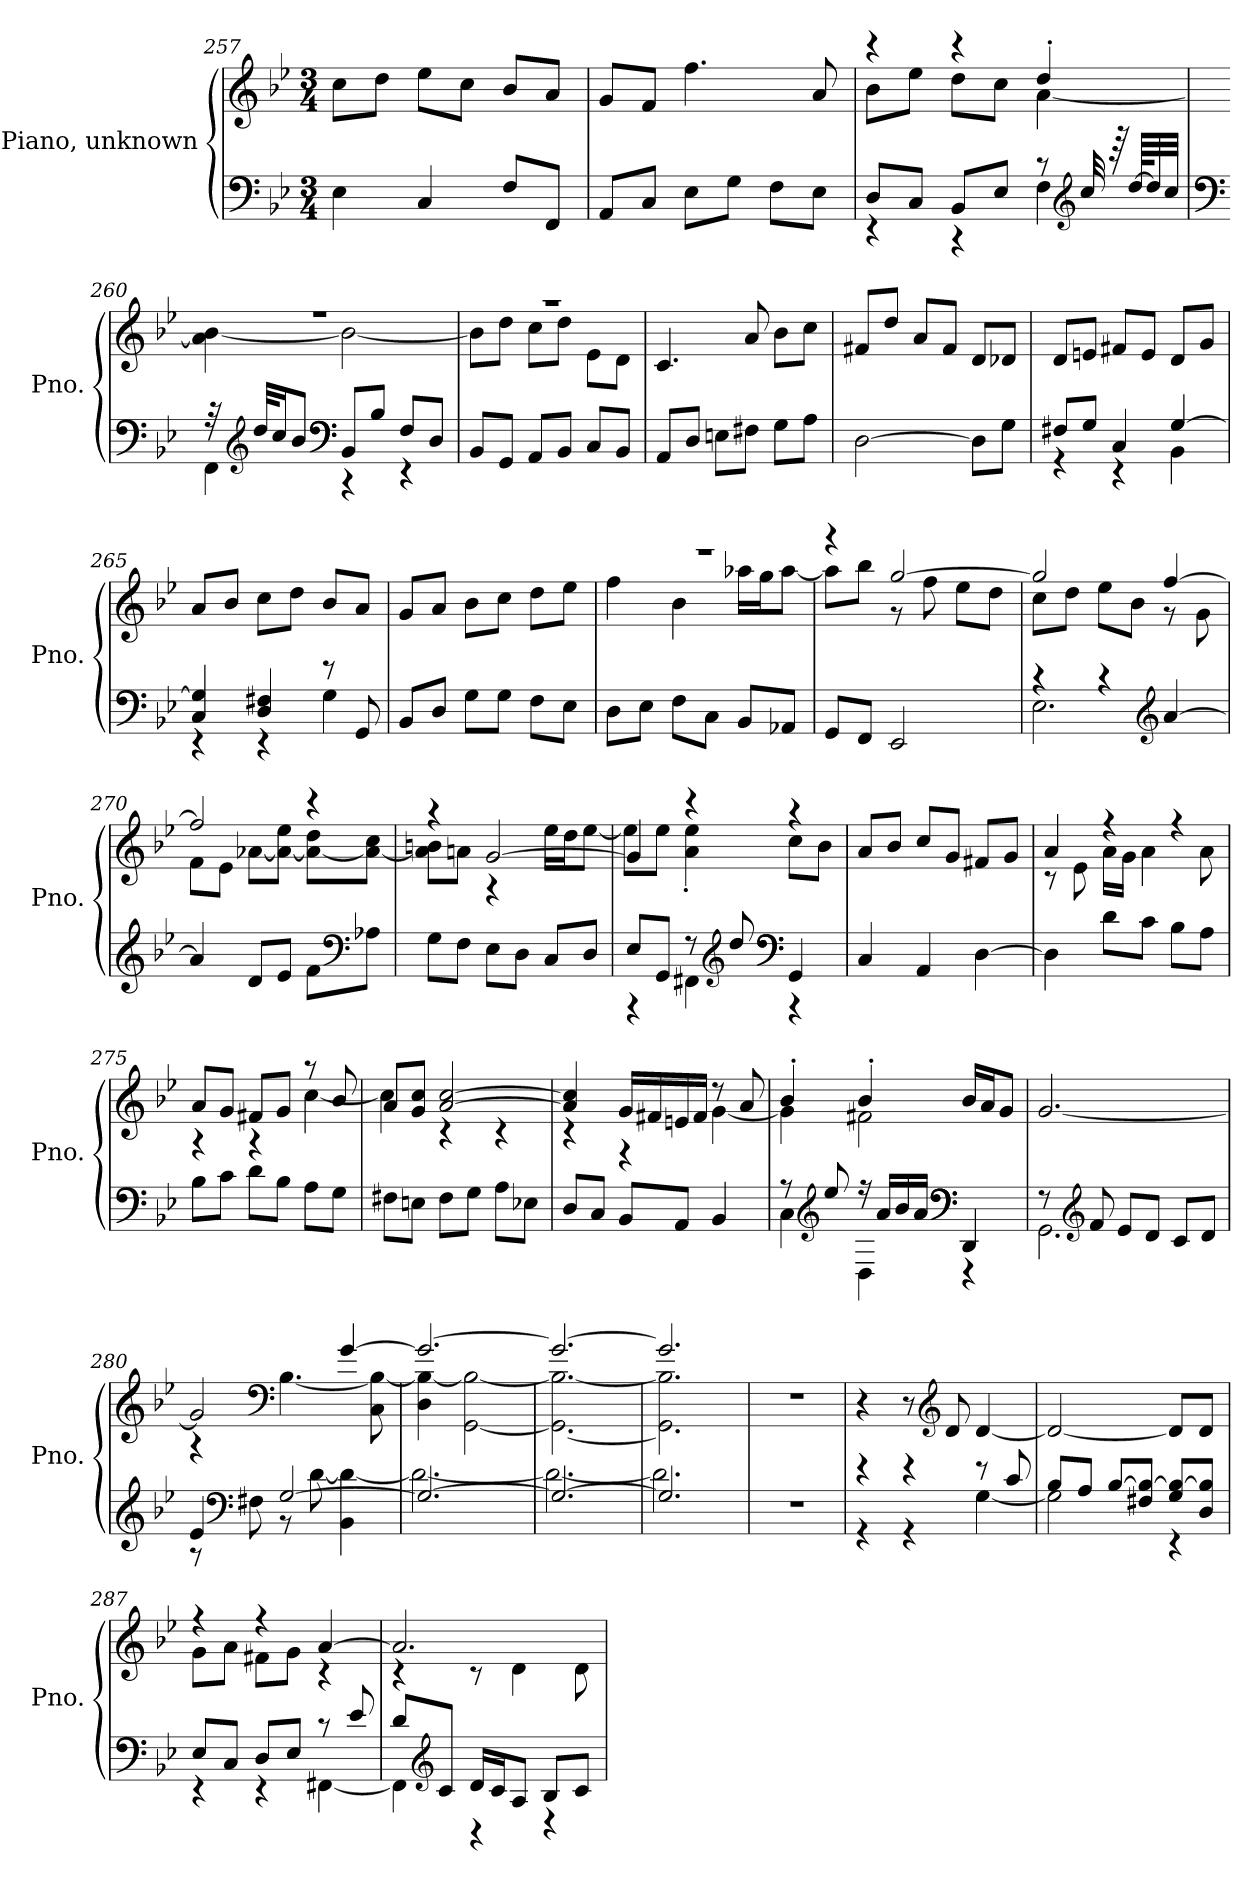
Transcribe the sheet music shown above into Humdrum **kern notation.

**kern	**kern
*part1	*part1
*staff2	*staff1
*I"Piano, unknown	*
*I'Pno.	*
*clefF4	*clefG2
*k[b-e-]	*k[b-e-]
*M3/4	*M3/4
=257	=257
4E-\	8cc\L
.	8dd\J
4C/	8ee-\L
.	8cc\J
8F/L	8b-/L
8FF/J	8a/J
=258	=258
8AA/L	8g/L
8C/J	8f/J
8E-\L	4.ff\
8G\J	.
8F\L	.
8E-\J	8a/
=259	=259
*^	*^
8D/L	4r	4r	8b-\L
8C/J	.	.	8ee-\J
8BB-/L	4r	4r	8dd\L
8E-/J	.	.	8cc\J
8r	4F\	4dd'/	[4a\
*clefG2	*	*	*
32cc/	.	.	.
64r	.	.	.
[64dd/KLLL	.	.	.
32dd/]	.	.	.
32cc/JJJ	.	.	.
!!LO:PB:g=z	!!
=260	=260	=260	=260
*clefF4	*	*	*
32r	4FF\	2.r	4a\] [4b-\
*clefG2	*	*	*
32dd/KLL	.	.	.
16cc/J	.	.	.
8b-/J	.	.	.
*clefF4	*	*	*
8BB-/L	4r	.	2b-\_
8B-/J	.	.	.
8F/L	4r	.	.
8D/J	.	.	.
*v	*v	*	*
=261	=261	=261
8BB-/L	2.r	8b-\L]
8GG/J	.	8dd\J
8AA/L	.	8cc\L
8BB-/J	.	8dd\J
8C/L	.	8e-\L
8BB-/J	.	8d\J
*	*v	*v
=262	=262
8AA/L	4.c/
8D/J	.
8En\L	.
8F#X\J	8a/
8G\L	8b-\L
8A\J	8cc\J
=263	=263
[2D\	8f#X/L
.	8dd/J
.	8a/L
.	8f#/J
8D\L]	8d/L
8G\J	8d-X/J
=264	=264
*^	*
8F#X/L	4r	8d/L
8G/J	.	8en/J
4C/	4r	8f#X/L
.	.	8e/J
[4G/	4BB-\	8d/L
.	.	8g/J
!!LO:LB:g=z
=265	=265	=265
4C/ 4G/]	4r	8a/L
.	.	8b-/J
4D/ 4F#X/	4r	8cc\L
.	.	8dd\J
8r	4G\	8b-/L
8GG/	.	8a/J
*v	*v	*
=266	=266
8BB-/L	8g/L
8D/J	8a/J
8G\L	8b-\L
8G\J	8cc\J
8F\L	8dd\L
8E-\J	8ee-\J
=267	=267
*	*^
8D\L	2.r	4ff\
8E-\J	.	.
8F\L	.	4b-\
8C\J	.	.
8BB-/L	.	16aa-X\LL
.	.	16gg\J
8AA-X/J	.	[8aa-\J
=268	=268	=268
8GG/L	4r	8aa-\L]
8FF/J	.	8bb-\J
2EE-/	[2gg/	8r
.	.	8ff\
.	.	8ee-\L
.	.	8dd\J
=269	=269	=269
*^	*	*
4r	2.E-\	2gg/]	8cc\L
.	.	.	8dd\J
4r	.	.	8ee-\L
.	.	.	8b-\J
*clefG2	*	*	*
[4a/	.	[4ff/	8r
.	.	.	8g\
*v	*v	*	*
!!LO:LB:g=z	!!
=270	=270	=270
4a/]	2ff/]	8f\L
.	.	8e-\J
8d/L	.	[8a-X\L
8e-/J	.	8a-\_ 8ee-\J
8f\L	4r	8a-\_ 8dd\L
*clefF4	*	*
8A-X\J	.	8a-\_ 8cc\J
=271	=271	=271
8G\L	4r	8a-\] 8bn\L
8F\J	.	8an\J
8E-\L	[2g/	4r
8D\J	.	.
8C/L	.	16ee-\LL
.	.	16dd\J
8D/J	.	[8ee-\J
=272	=272	=272
*^	*	*
8E-/L	4r	4g/]	8ee-\L]
8GG/J	.	.	8ee-\J
8r	4FF#X\	4r	4a\' 4ee-\'
*clefG2	*	*	*
8dd/	.	.	.
*clefF4	*	*	*
4GG/	4r	4r	8cc\L
.	.	.	8b-\J
*v	*v	*	*
*	*v	*v
=273	=273
4C/	8a/L
.	8b-/J
4AA/	8cc/L
.	8g/J
[4D\	8f#X/L
.	8g/J
!!LO:LB:g=z
=274	=274
*	*^
4D\]	4a/	8r
.	.	8e-\
8d\L	4r	16a\LL
.	.	16g\JJ
8c\J	.	4a\
8B-\L	4r	.
8A\J	.	8a\
=275	=275	=275
8B-\L	8a/L	4r
8c\J	8g/J	.
8d\L	8f#X/L	4r
8B-\J	8g/J	.
8A\L	8r	[4cc\
8G\J	8b-/	.
=276	=276	=276
8F#X\L	8a/L	4cc\]
8En\J	8g/ 8cc/J	.
8F#\L	[2a/ [2cc/	4r
8G\J	.	.
8A\L	.	4r
8E-X\J	.	.
=277	=277	=277
8D/L	4a/] 4cc/]	4r
8C/J	.	.
8BB-/L	16g/LL	4r
.	16f#X/	.
8AA/J	16en/	.
.	16f#/JJ	.
4BB-/	8r	[4g\
.	8a/	.
!!LO:LB:g=z	!!
=278	=278	=278
*^	*	*
8r	4C\	4b-'/	4g\]
*clefG2	*	*	*
8ee-/	.	.	.
16r	4D\	4b-'/	2f#X\
16a/LL	.	.	.
16b-/	.	.	.
16a/JJ	.	.	.
*clefF4	*	*	*
4DD/	4r	16b-/LL	.
.	.	16a/J	.
.	.	8g/J	.
*	*	*v	*v
=279	=279	=279
8r	2.GG\	[2.g/
*clefG2	*	*
8f/	.	.
8e-/L	.	.
8d/J	.	.
8c/L	.	.
8d/J	.	.
=280	=280	=280
*	*	*^
4e-/	8r	2g/]	4r
*clefF4	*	*	*
.	8F#X\	.	.
*	*	*clefF4	*
[2G/	8r	.	[4.B-\
.	[8d\	.	.
.	4BB-\ 4d\_	[4g/	.
.	.	.	8C\ 8B-\_
=281	=281	=281	=281
2.G/_	2.d\_	2.g/_	4D\ 4B-\_
.	.	.	[2GG\ 2B-\_
=282	=282	=282	=282
2.G/_	2.d\_	2.g/_	2.GG\_ 2.B-\_
!!LO:LB:g=z	!!
=283	=283	=283	=283
2.G/]	2.d\]	2.g/]	2.GG\] 2.B-\]
*v	*v	*	*
*	*v	*v
=284	=284
2.r	2.r
=285	=285
*^	*
4r	4r	4r
4r	4r	8r
*	*	*clefG2
.	.	8d/
8r	[4G\	[4d/
8c/	.	.
=286	=286	=286
8B-/L	2G\]	2d/_
8A/J	.	.
[8B-/L	.	.
8F#X/ 8B-/_J	.	.
8G/ 8B-/_L	4r	8d/L]
8D/ 8B-/]J	.	8d/J
=287	=287	=287
*	*	*^
8E-/L	4r	4r	8g\L
8C/J	.	.	8a\J
8D/L	4r	4r	8f#X\L
8E-/J	.	.	8g\J
8r	[4FF#X\	[4a/	4r
8e-/	.	.	.
=288	=288	=288	=288
8d/L	4FF#\]	2.a/]	4r
*clefG2	*	*	*
8c/J	.	.	.
16d/LL	4r	.	8r
16c/J	.	.	.
8A/J	.	.	4d\
8B-/L	4r	.	.
8c/J	.	.	8d\
*v	*v	*	*
*	*v	*v
=	=
*-	*-
